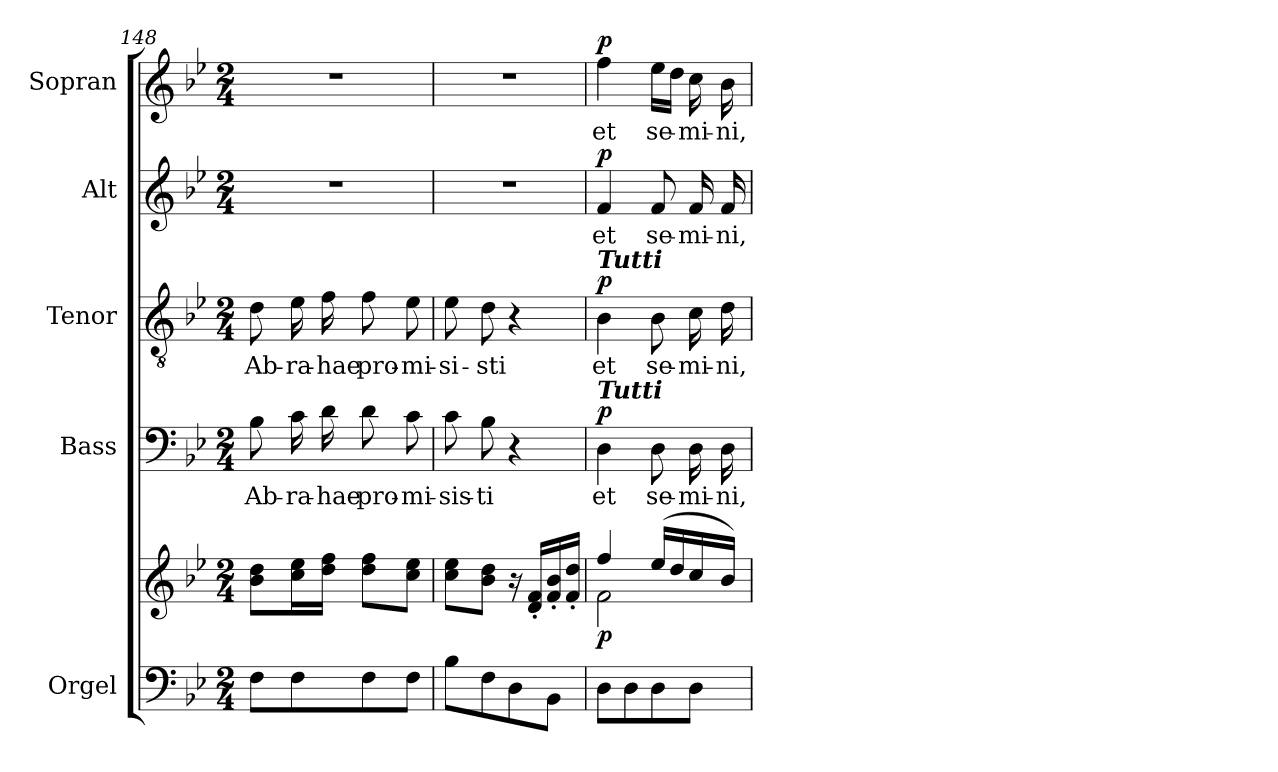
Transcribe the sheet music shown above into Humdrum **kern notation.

**kern	**kern	**dynam	**kern	**text	**dynam	**kern	**text	**dynam	**kern	**text	**dynam	**kern	**text	**dynam
*part5	*part5	*part5	*part4	*part4	*part4	*part3	*part3	*part3	*part2	*part2	*part2	*part1	*part1	*part1
*staff6	*staff5	*staff5/6	*staff4	*staff4	*staff4	*staff3	*staff3	*staff3	*staff2	*staff2	*staff2	*staff1	*staff1	*staff1
*I"Orgel	*	*	*I"Bass	*	*	*I"Tenor	*	*	*I"Alt	*	*	*I"Sopran	*	*
*I'Org.	*	*	*I'B.	*	*	*I'T.	*	*	*I'A.	*	*	*I'S.	*	*
*clefF4	*clefG2	*	*clefF4	*	*	*clefGv2	*	*	*clefG2	*	*	*clefG2	*	*
*k[b-e-]	*k[b-e-]	*	*k[b-e-]	*	*	*k[b-e-]	*	*	*k[b-e-]	*	*	*k[b-e-]	*	*
*B-:	*B-:	*	*B-:	*	*	*B-:	*	*	*B-:	*	*	*B-:	*	*
*M2/4	*M2/4	*	*M2/4	*	*	*M2/4	*	*	*M2/4	*	*	*M2/4	*	*
=148	=148	=148	=148	=148	=148	=148	=148	=148	=148	=148	=148	=148	=148	=148
!	!	!	!	!LO:LY:b	!	!	!LO:LY:b	!	!	!	!	!	!	!
8F\L	8b-\ 8dd\L	.	8B-\	Ab-	.	8d\	Ab-	.	2r	.	.	2r	.	.
!	!	!	!	!LO:LY:b	!	!	!LO:LY:b	!	!	!	!	!	!	!
8F\	16cc\ 16ee-\L	.	16c\	-ra-	.	16e-\	-ra-	.	.	.	.	.	.	.
!	!	!	!	!LO:LY:b	!	!	!LO:LY:b	!	!	!	!	!	!	!
.	16dd\ 16ff\JJ	.	16d\	-hae	.	16f\	-hae	.	.	.	.	.	.	.
!	!	!	!	!LO:LY:b	!	!	!LO:LY:b	!	!	!	!	!	!	!
8F\	8dd\ 8ff\L	.	8d\	pro-	.	8f\	pro-	.	.	.	.	.	.	.
!	!	!	!	!LO:LY:b	!	!	!LO:LY:b	!	!	!	!	!	!	!
8F\J	8cc\ 8ee-\J	.	8c\	-mi-	.	8e-\	-mi-	.	.	.	.	.	.	.
!!LO:LB:g=z
=149	=149	=149	=149	=149	=149	=149	=149	=149	=149	=149	=149	=149	=149	=149
!	!	!	!	!LO:LY:b	!	!	!LO:LY:b	!	!	!	!	!	!	!
8B-\L	8cc\ 8ee-\L	.	8c\	-sis-	.	8e-\	-si-	.	2r	.	.	2r	.	.
!	!	!	!	!LO:LY:b	!	!	!LO:LY:b	!	!	!	!	!	!	!
8F\	8b-\ 8dd\J	.	8B-\	-ti	.	8d\	-sti	.	.	.	.	.	.	.
8D\	16r	.	4r	.	.	4r	.	.	.	.	.	.	.	.
.	16d/'< 16f/'<LL	.	.	.	.	.	.	.	.	.	.	.	.	.
8BB-\J	16f/'< 16b-/'<	.	.	.	.	.	.	.	.	.	.	.	.	.
.	16f/'< 16dd/'<JJ	.	.	.	.	.	.	.	.	.	.	.	.	.
=150	=150	=150	=150	=150	=150	=150	=150	=150	=150	=150	=150	=150	=150	=150
*	*^	*	*	*	*	*	*	*	*	*	*	*	*	*
!	!	!	!	!	!	!	!LO:TX:a:Bi:t=Tutti	!	!	!	!	!	!	!	!
!	!	!	!	!LO:TX:a:Bi:t=Tutti	!	!	!	!	!	!	!	!	!	!	!
!	!	!	!LO:DY:b	!	!LO:LY:b	!LO:DY:a	!	!LO:LY:b	!LO:DY:a	!	!LO:LY:b	!LO:DY:a	!	!LO:LY:b	!LO:DY:a
8D\L	4ff/	2f\	p	4D\	et	p	4B-\	et	p	4f/	et	p	4ff\	et	p
8D\	.	.	.	.	.	.	.	.	.	.	.	.	.	.	.
!	!	!	!	!	!LO:LY:b	!	!	!LO:LY:b	!	!	!LO:LY:b	!	!	!LO:LY:b	!
8D\	(>16ee-/LL	.	.	8D\	se-	.	8B-\	se-	.	8f/	se-	.	16ee-\LL	se-	.
.	16dd/	.	.	.	.	.	.	.	.	.	.	.	16dd\JJ	.	.
!	!	!	!	!	!LO:LY:b	!	!	!LO:LY:b	!	!	!LO:LY:b	!	!	!LO:LY:b	!
8D\J	16cc/	.	.	16D\	-mi-	.	16c\	-mi-	.	16f/	-mi-	.	16cc\	-mi-	.
!	!	!	!	!	!LO:LY:b	!	!	!LO:LY:b	!	!	!LO:LY:b	!	!	!LO:LY:b	!
.	16b-/JJ)	.	.	16D\	-ni,	.	16d\	-ni,	.	16f/	-ni,	.	16b-\	-ni,	.
*	*v	*v	*	*	*	*	*	*	*	*	*	*	*	*	*
=	=	=	=	=	=	=	=	=	=	=	=	=	=	=
*-	*-	*-	*-	*-	*-	*-	*-	*-	*-	*-	*-	*-	*-	*-
